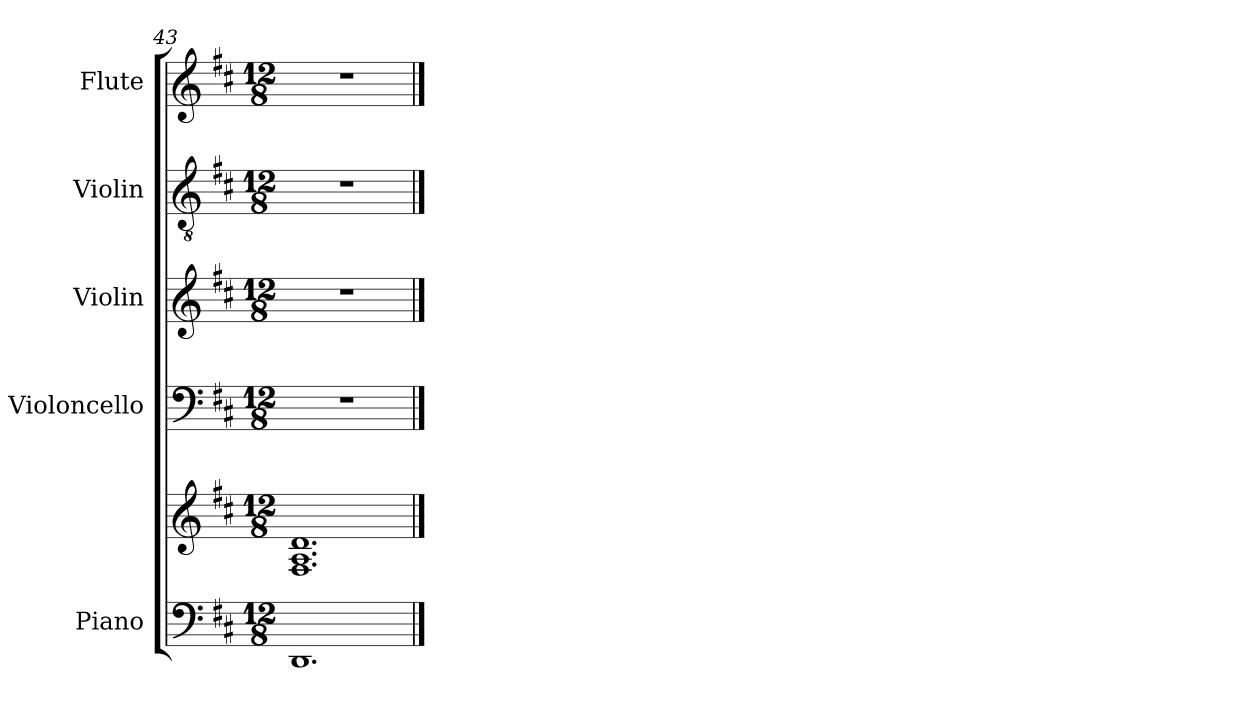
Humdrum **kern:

**kern	**kern	**kern	**kern	**kern	**kern
*part5	*part5	*part4	*part3	*part2	*part1
*staff6	*staff5	*staff4	*staff3	*staff2	*staff1
*I"Piano	*	*I"Violoncello	*I"Violin	*I"Violin	*I"Flute
*I'Pno.	*	*I'Vc.	*I'Vln.	*I'Vln.	*I'Fl.
*clefF4	*clefG2	*clefF4	*clefG2	*clefGv2	*clefG2
*k[f#c#]	*k[f#c#]	*k[f#c#]	*k[f#c#]	*k[f#c#]	*k[f#c#]
*M12/8	*M12/8	*M12/8	*M12/8	*M12/8	*M12/8
=43	=43	=43	=43	=43	=43
1.DD	1.F# 1.A 1.d	1.r	1.r	1.r	1.r
==	==	==	==	==	==
*-	*-	*-	*-	*-	*-
